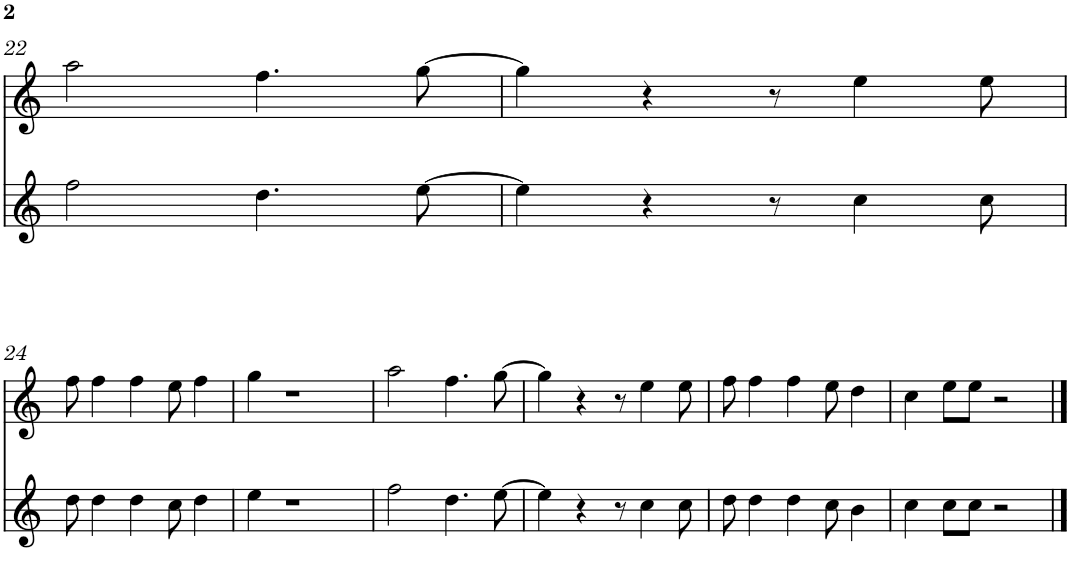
**kern	**kern
*part2	*part1
*staff2	*staff1
*I"Gralla 2	*I"Gralla 1
!!LO:PB:g=z
*clefG2	*clefG2
*k[]	*k[]
*M1/4	*M1/4
=22	=22
[4ff\	[4aa\
4ryy	4ryy
4.dd\	4.ff\
[8ee\	[8gg\
=23	=23
4ee\]	4gg\]
4ff\]	4aa\]
4r	4r
8r	8r
4cc\	4ee\
8cc\	8ee\
!!LO:LB:g=z
=24	=24
8dd\	8ff\
[8dd\	[8ff\
8ryy	8ryy
4dd\	4ff\
8cc\	8ee\
4dd\	4ff\
=25	=25
4ee\	4gg\
8dd\]	8ff\]
1r	1r
=26	=26
[4ff\	[4aa\
4ryy	4ryy
4.dd\	4.ff\
[8ee\	[8gg\
=27	=27
4ee\]	4gg\]
4ff\]	4aa\]
4r	4r
8r	8r
4cc\	4ee\
8cc\	8ee\
=28	=28
8dd\	8ff\
[8dd\	[8ff\
8ryy	8ryy
4dd\	4ff\
8cc\	8ee\
4b\	4dd\
=29	=29
4cc\	4cc\
8dd\]	8ff\]
8cc\L	8ee\L
8cc\J	8ee\J
2r	2r
==	==
*-	*-
